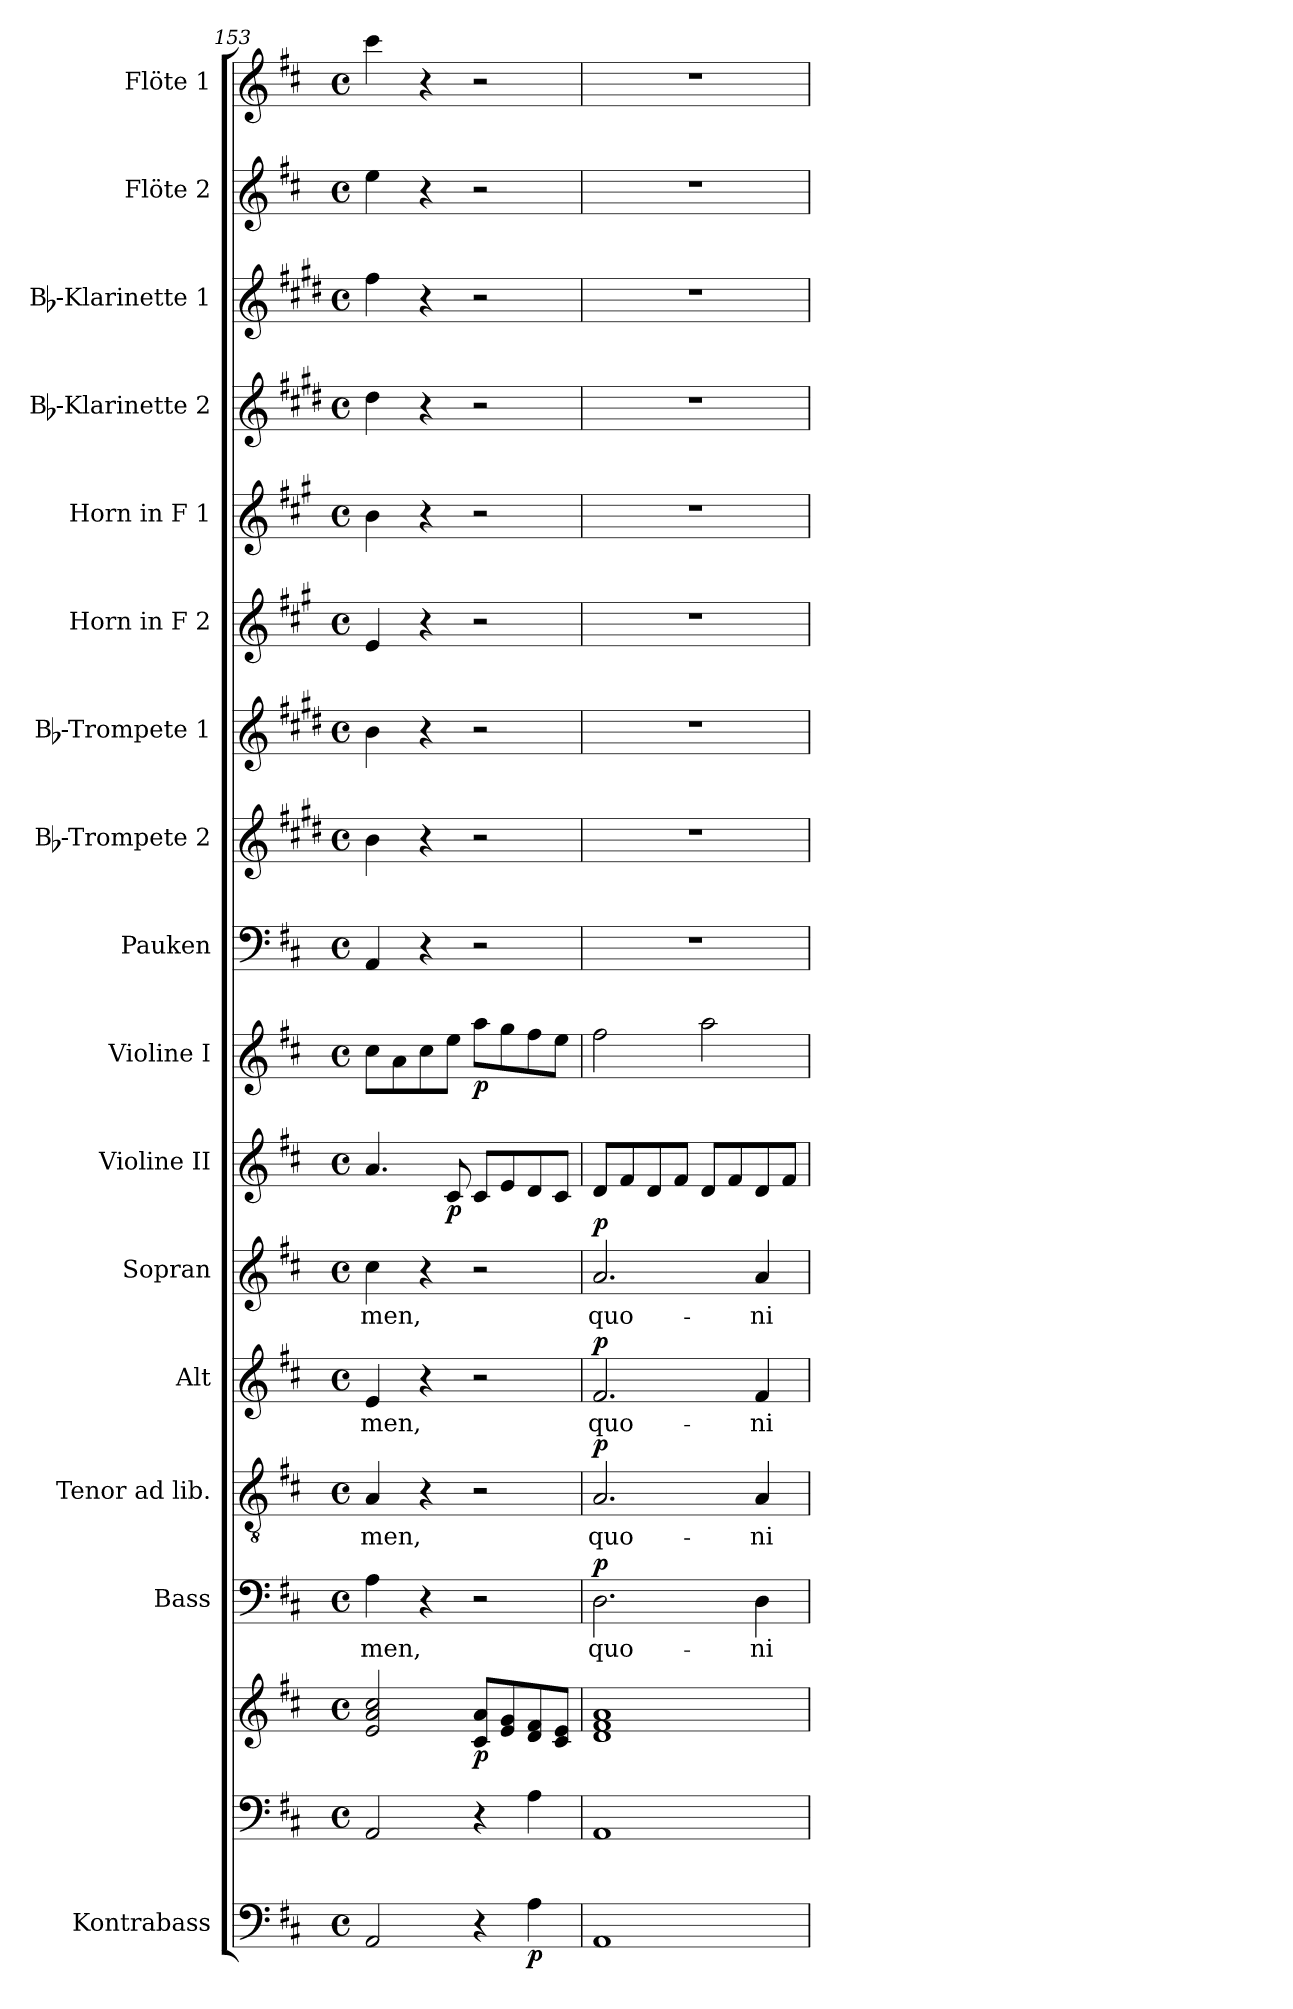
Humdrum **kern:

**kern	**dynam	**kern	**kern	**dynam	**kern	**text	**dynam	**kern	**text	**dynam	**kern	**text	**dynam	**kern	**text	**dynam	**kern	**dynam	**kern	**dynam	**kern	**kern	**kern	**kern	**kern	**kern	**kern	**kern	**kern
*part17	*part17	*part16	*part16	*part16	*part15	*part15	*part15	*part14	*part14	*part14	*part13	*part13	*part13	*part12	*part12	*part12	*part11	*part11	*part10	*part10	*part9	*part8	*part7	*part6	*part5	*part4	*part3	*part2	*part1
*staff18	*staff18	*staff17	*staff16	*staff16/17	*staff15	*staff15	*staff15	*staff14	*staff14	*staff14	*staff13	*staff13	*staff13	*staff12	*staff12	*staff12	*staff11	*staff11	*staff10	*staff10	*staff9	*staff8	*staff7	*staff6	*staff5	*staff4	*staff3	*staff2	*staff1
*I"Kontrabass	*	*	*	*	*I"Bass	*	*	*I"Tenor ad lib.	*	*	*I"Alt	*	*	*I"Sopran	*	*	*I"Violine II	*	*I"Violine I	*	*I"Pauken	*I"Bb-Trompete 2	*I"Bb-Trompete 1	*I"Horn in F 2	*I"Horn in F 1	*I"Bb-Klarinette 2	*I"Bb-Klarinette 1	*I"Flöte 2	*I"Flöte 1
*I'Kb.	*	*	*	*	*I'B.	*	*	*I'T.	*	*	*I'A.	*	*	*I'S.	*	*	*I'Vl. II	*	*I'Vl. I	*	*I'Pk.	*I'Bb Trp. 2	*I'Bb Trp. 1	*	*	*I'Bb Kl. 2	*I'Bb Kl. 1	*I'Fl. 2	*I'Fl. 1
*clefF4	*	*clefF4	*clefG2	*	*clefF4	*	*	*clefGv2	*	*	*clefG2	*	*	*clefG2	*	*	*clefG2	*	*clefG2	*	*clefF4	*clefG2	*clefG2	*clefG2	*clefG2	*clefG2	*clefG2	*clefG2	*clefG2
*ITrd7c12	*	*	*	*	*	*	*	*	*	*	*	*	*	*	*	*	*	*	*	*	*	*ITrd1c2	*ITrd1c2	*ITrd4c7	*ITrd4c7	*ITrd1c2	*ITrd1c2	*	*
*k[f#c#]	*	*k[f#c#]	*k[f#c#]	*	*k[f#c#]	*	*	*k[f#c#]	*	*	*k[f#c#]	*	*	*k[f#c#]	*	*	*k[f#c#]	*	*k[f#c#]	*	*k[f#c#]	*k[f#c#]	*k[f#c#]	*k[f#c#]	*k[f#c#]	*k[f#c#]	*k[f#c#]	*k[f#c#]	*k[f#c#]
*D:	*	*D:	*D:	*	*D:	*	*	*D:	*	*	*D:	*	*	*D:	*	*	*D:	*	*D:	*	*D:	*D:	*D:	*D:	*D:	*D:	*D:	*D:	*D:
*M4/4	*	*M4/4	*M4/4	*	*M4/4	*	*	*M4/4	*	*	*M4/4	*	*	*M4/4	*	*	*M4/4	*	*M4/4	*	*M4/4	*M4/4	*M4/4	*M4/4	*M4/4	*M4/4	*M4/4	*M4/4	*M4/4
*met(c)	*	*met(c)	*met(c)	*	*met(c)	*	*	*met(c)	*	*	*met(c)	*	*	*met(c)	*	*	*met(c)	*	*met(c)	*	*met(c)	*met(c)	*met(c)	*met(c)	*met(c)	*met(c)	*met(c)	*met(c)	*met(c)
=153	=153	=153	=153	=153	=153	=153	=153	=153	=153	=153	=153	=153	=153	=153	=153	=153	=153	=153	=153	=153	=153	=153	=153	=153	=153	=153	=153	=153	=153
!	!	!	!	!	!	!LO:LY:b	!	!	!LO:LY:b	!	!	!LO:LY:b	!	!	!LO:LY:b	!	!	!	!	!	!	!	!	!	!	!	!	!	!
2AAA/	.	2AA/	2e/ 2a/ 2cc#/	.	4A\	-men,	.	4A/	-men,	.	4e/	-men,	.	4cc#\	-men,	.	4.a/	.	8cc#\L	.	4AA/	4a\	4a\	4A/	4e\	4cc#\	4ee\	4ee\	4ccc#\
.	.	.	.	.	.	.	.	.	.	.	.	.	.	.	.	.	.	.	8a\	.	.	.	.	.	.	.	.	.	.
.	.	.	.	.	4r	.	.	4r	.	.	4r	.	.	4r	.	.	.	.	8cc#\	.	4r	4r	4r	4r	4r	4r	4r	4r	4r
!	!	!	!	!	!	!	!	!	!	!	!	!	!	!	!	!	!	!LO:DY:b	!	!	!	!	!	!	!	!	!	!	!
.	.	.	.	.	.	.	.	.	.	.	.	.	.	.	.	.	8c#/	p	8ee\J	.	.	.	.	.	.	.	.	.	.
!	!	!	!	!LO:DY:b	!	!	!	!	!	!	!	!	!	!	!	!	!	!	!	!LO:DY:b	!	!	!	!	!	!	!	!	!
4r	.	4r	8c#/ 8a/L	p	2r	.	.	2r	.	.	2r	.	.	2r	.	.	8c#/L	.	8aa\L	p	2r	2r	2r	2r	2r	2r	2r	2r	2r
.	.	.	8e/ 8g/	.	.	.	.	.	.	.	.	.	.	.	.	.	8e/	.	8gg\	.	.	.	.	.	.	.	.	.	.
!	!LO:DY:b	!	!	!	!	!	!	!	!	!	!	!	!	!	!	!	!	!	!	!	!	!	!	!	!	!	!	!	!
4AA\	p	4A\	8d/ 8f#/	.	.	.	.	.	.	.	.	.	.	.	.	.	8d/	.	8ff#\	.	.	.	.	.	.	.	.	.	.
.	.	.	8c#/ 8e/J	.	.	.	.	.	.	.	.	.	.	.	.	.	8c#/J	.	8ee\J	.	.	.	.	.	.	.	.	.	.
=154	=154	=154	=154	=154	=154	=154	=154	=154	=154	=154	=154	=154	=154	=154	=154	=154	=154	=154	=154	=154	=154	=154	=154	=154	=154	=154	=154	=154	=154
!	!	!	!	!	!	!LO:LY:b	!LO:DY:a	!	!LO:LY:b	!LO:DY:a	!	!LO:LY:b	!LO:DY:a	!	!LO:LY:b	!LO:DY:a	!	!	!	!	!	!	!	!	!	!	!	!	!
1AAA	.	1AA	1d 1f# 1a	.	2.D\	quo-	p	2.A/	quo-	p	2.f#/	quo-	p	2.a/	quo-	p	8d/L	.	2ff#\	.	1r	1r	1r	1r	1r	1r	1r	1r	1r
.	.	.	.	.	.	.	.	.	.	.	.	.	.	.	.	.	8f#/	.	.	.	.	.	.	.	.	.	.	.	.
.	.	.	.	.	.	.	.	.	.	.	.	.	.	.	.	.	8d/	.	.	.	.	.	.	.	.	.	.	.	.
.	.	.	.	.	.	.	.	.	.	.	.	.	.	.	.	.	8f#/J	.	.	.	.	.	.	.	.	.	.	.	.
.	.	.	.	.	.	.	.	.	.	.	.	.	.	.	.	.	8d/L	.	2aa\	.	.	.	.	.	.	.	.	.	.
.	.	.	.	.	.	.	.	.	.	.	.	.	.	.	.	.	8f#/	.	.	.	.	.	.	.	.	.	.	.	.
!	!	!	!	!	!	!LO:LY:b	!	!	!LO:LY:b	!	!	!LO:LY:b	!	!	!LO:LY:b	!	!	!	!	!	!	!	!	!	!	!	!	!	!
.	.	.	.	.	4D\	-ni-	.	4A/	-ni-	.	4f#/	-ni-	.	4a/	-ni-	.	8d/	.	.	.	.	.	.	.	.	.	.	.	.
.	.	.	.	.	.	.	.	.	.	.	.	.	.	.	.	.	8f#/J	.	.	.	.	.	.	.	.	.	.	.	.
=	=	=	=	=	=	=	=	=	=	=	=	=	=	=	=	=	=	=	=	=	=	=	=	=	=	=	=	=	=
*-	*-	*-	*-	*-	*-	*-	*-	*-	*-	*-	*-	*-	*-	*-	*-	*-	*-	*-	*-	*-	*-	*-	*-	*-	*-	*-	*-	*-	*-
